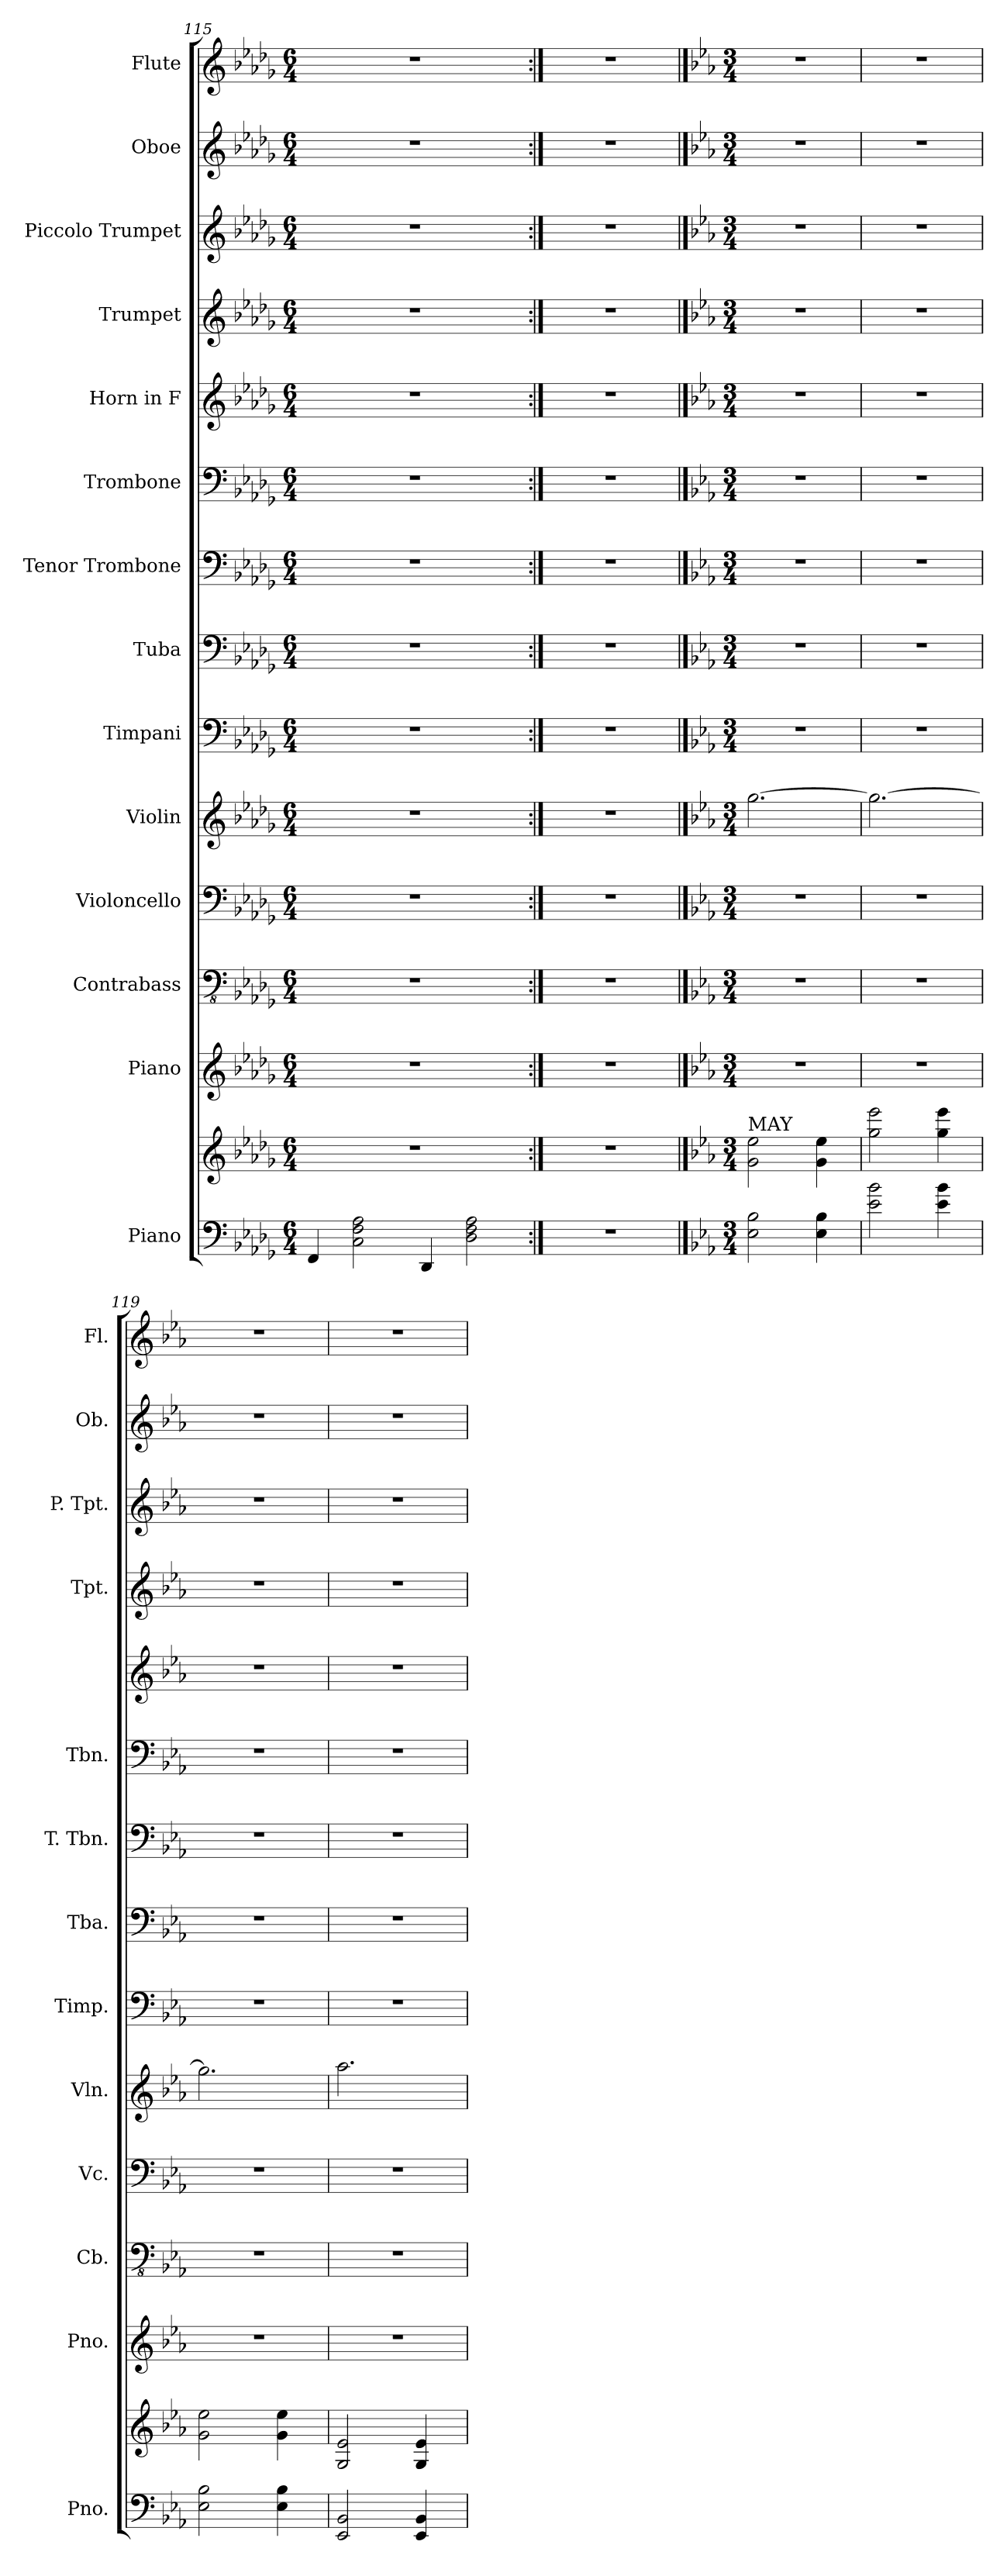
**kern	**kern	**kern	**kern	**kern	**kern	**kern	**kern	**kern	**kern	**kern	**kern	**kern	**kern	**kern
*part14	*part14	*part13	*part12	*part11	*part10	*part9	*part8	*part7	*part6	*part5	*part4	*part3	*part2	*part1
*staff15	*staff14	*staff13	*staff12	*staff11	*staff10	*staff9	*staff8	*staff7	*staff6	*staff5	*staff4	*staff3	*staff2	*staff1
*I"Piano	*	*I"Piano	*I"Contrabass	*I"Violoncello	*I"Violin	*I"Timpani	*I"Tuba	*I"Tenor Trombone	*I"Trombone	*I"Horn in F	*I"Trumpet	*I"Piccolo Trumpet	*I"Oboe	*I"Flute
*I'Pno.	*	*I'Pno.	*I'Cb.	*I'Vc.	*I'Vln.	*I'Timp.	*I'Tba.	*I'T. Tbn.	*I'Tbn.	*	*I'Tpt.	*I'P. Tpt.	*I'Ob.	*I'Fl.
*clefF4	*clefG2	*clefG2	*clefFv4	*clefF4	*clefG2	*clefF4	*clefF4	*clefF4	*clefF4	*clefG2	*clefG2	*clefG2	*clefG2	*clefG2
*	*	*	*ITrd7c12	*	*	*	*	*	*	*ITrd4c7	*ITrd1c2	*ITrd-6c-10	*	*
*k[b-e-a-d-g-]	*k[b-e-a-d-g-]	*k[b-e-a-d-g-]	*k[b-e-a-d-g-]	*k[b-e-a-d-g-]	*k[b-e-a-d-g-]	*k[b-e-a-d-g-]	*k[b-e-a-d-g-]	*k[b-e-a-d-g-]	*k[b-e-a-d-g-]	*k[b-e-a-d-g-c-]	*k[b-e-a-d-g-c-f-]	*k[b-e-a-d-g-c-f-]	*k[b-e-a-d-g-]	*k[b-e-a-d-g-]
*M6/4	*M6/4	*M6/4	*M6/4	*M6/4	*M6/4	*M6/4	*M6/4	*M6/4	*M6/4	*M6/4	*M6/4	*M6/4	*M6/4	*M6/4
=115	=115	=115	=115	=115	=115	=115	=115	=115	=115	=115	=115	=115	=115	=115
4FF/	1.r	1.r	1.r	1.r	1.r	1.r	1.r	1.r	1.r	1.r	1.r	1.r	1.r	1.r
2C\ 2F\ 2A-\	.	.	.	.	.	.	.	.	.	.	.	.	.	.
4DD-/	.	.	.	.	.	.	.	.	.	.	.	.	.	.
2D-\ 2F\ 2A-\	.	.	.	.	.	.	.	.	.	.	.	.	.	.
=116:|!	=116:|!	=116:|!	=116:|!	=116:|!	=116:|!	=116:|!	=116:|!	=116:|!	=116:|!	=116:|!	=116:|!	=116:|!	=116:|!	=116:|!
1.r	1.r	1.r	1.r	1.r	1.r	1.r	1.r	1.r	1.r	1.r	1.r	1.r	1.r	1.r
==117	==117	==117	==117	==117	==117	==117	==117	==117	==117	==117	==117	==117	==117	==117
*k[b-e-a-]	*k[b-e-a-]	*k[b-e-a-]	*k[b-e-a-]	*k[b-e-a-]	*k[b-e-a-]	*k[b-e-a-]	*k[b-e-a-]	*k[b-e-a-]	*k[b-e-a-]	*k[b-e-a-d-]	*k[b-e-a-d-g-]	*k[b-e-a-d-g-]	*k[b-e-a-]	*k[b-e-a-]
*M3/4	*M3/4	*M3/4	*M3/4	*M3/4	*M3/4	*M3/4	*M3/4	*M3/4	*M3/4	*M3/4	*M3/4	*M3/4	*M3/4	*M3/4
!	!LO:TX:a:t=MAY	!	!	!	!	!	!	!	!	!	!	!	!	!
2E-\ 2B-\	2g\ 2ee-\	2.r	2.r	2.r	[2.gg\	2.r	2.r	2.r	2.r	2.r	2.r	2.r	2.r	2.r
4E-\ 4B-\	4g\ 4ee-\	.	.	.	.	.	.	.	.	.	.	.	.	.
=118	=118	=118	=118	=118	=118	=118	=118	=118	=118	=118	=118	=118	=118	=118
2e-\ 2b-\	2gg\ 2eee-\	2.r	2.r	2.r	2.gg\_	2.r	2.r	2.r	2.r	2.r	2.r	2.r	2.r	2.r
4e-\ 4b-\	4gg\ 4eee-\	.	.	.	.	.	.	.	.	.	.	.	.	.
=119	=119	=119	=119	=119	=119	=119	=119	=119	=119	=119	=119	=119	=119	=119
2E-\ 2B-\	2g\ 2ee-\	2.r	2.r	2.r	2.gg\]	2.r	2.r	2.r	2.r	2.r	2.r	2.r	2.r	2.r
4E-\ 4B-\	4g\ 4ee-\	.	.	.	.	.	.	.	.	.	.	.	.	.
=120	=120	=120	=120	=120	=120	=120	=120	=120	=120	=120	=120	=120	=120	=120
2EE-/ 2BB-/	2G/ 2e-/	2.r	2.r	2.r	2.aa-\	2.r	2.r	2.r	2.r	2.r	2.r	2.r	2.r	2.r
4EE-/ 4BB-/	4G/ 4e-/	.	.	.	.	.	.	.	.	.	.	.	.	.
=	=	=	=	=	=	=	=	=	=	=	=	=	=	=
*-	*-	*-	*-	*-	*-	*-	*-	*-	*-	*-	*-	*-	*-	*-
